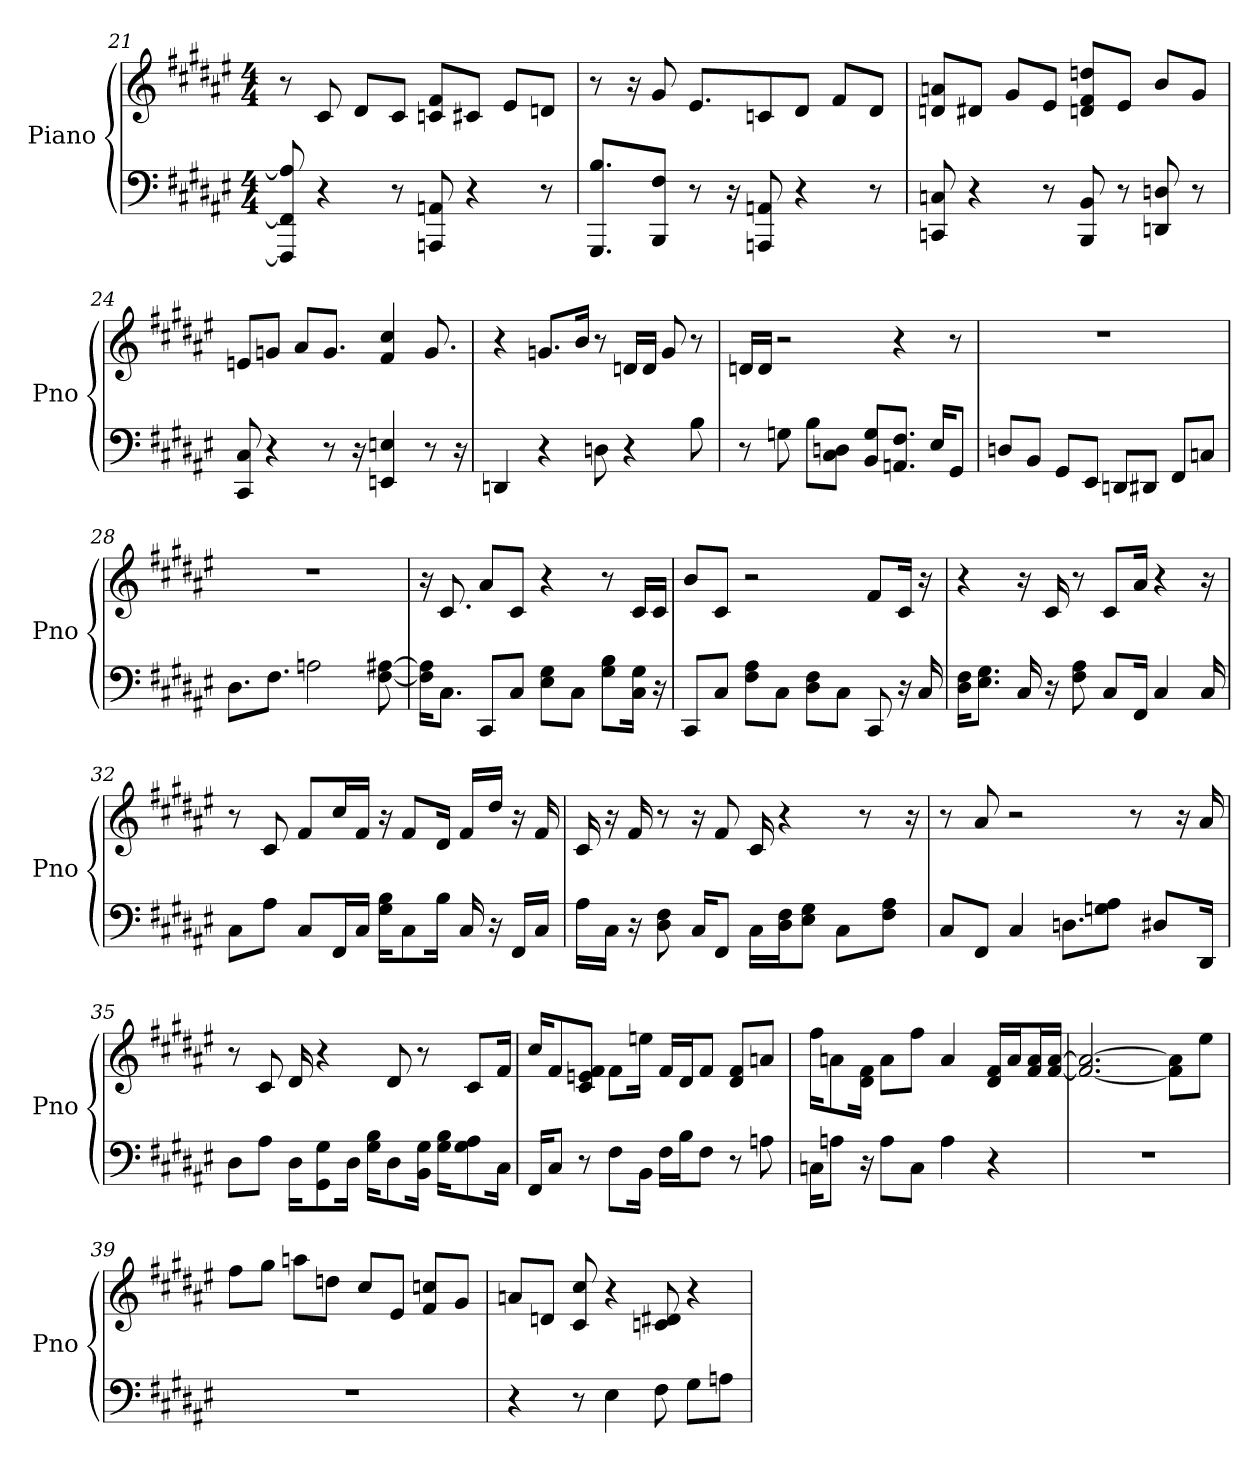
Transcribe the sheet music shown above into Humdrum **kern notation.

**kern	**kern
*part1	*part1
*staff2	*staff1
*I"Piano	*
*I'Pno	*
*clefF4	*clefG2
*k[f#c#g#d#a#e#]	*k[f#c#g#d#a#e#]
*F#:	*F#:
*M4/4	*M4/4
=21	=21
8A] 8FF#] 8FFF#]	8r
4r	8c#
.	8d#/L
8r	8c#/J
8AAA 8AA	8c/ 8f#/L
4r	8c#/J
.	8e#/L
8r	8d/J
=22	=22
8.GGG#/ 8.B/L	8r
.	16r
8BBB/ 8F#/J	8g#
8r	8.e#/L
16r	.
8AAA 8AA	8c/
4r	8d#/J
.	8f#/L
8r	8d#/J
=23	=23
8C 8CC	8a/ 8d/L
4r	8d#/J
.	8g#/L
8r	8e#/J
8BBB 8BB	8f#/ 8dd/ 8d/L
8r	8e#/J
8DD 8D	8b/L
8r	8g#/J
=24	=24
8C# 8CC#	8e/L
4r	8g/J
.	8a#/L
8r	8.g/J
16r	.
4EE 4E	4cc# 4f#
8r	8.g
16r	.
=25	=25
4DD	4r
4r	8.g/L
.	16b/Jk
8D	8r
4r	16d/LL
.	16d/JJ
.	8g
8B	8r
=26	=26
8r	16d/LL
.	16d/JJ
8G	2r
8B\L	.
8C#\ 8D\J	.
8BB/ 8G/L	.
8.F#/ 8.AA/J	4r
16E#/KL	.
8GG#/J	8r
=27	=27
8D/L	1r
8BB/J	.
8GG#/L	.
8EE#/J	.
8DD/L	.
8DD#/J	.
8FF#/L	.
8C/J	.
=28	=28
8.D#\L	1r
8.F#\J	.
2A	.
[8F# [8A#	.
=29	=29
16F#]\ 16A#]\KL	16r
8.C#\J	8.c#
8CC#/L	8a#/L
8C#/J	8c#/J
8G#\ 8E#\L	4r
8C#\J	.
8G#\ 8B\L	8r
16C#\ 16G#\Jk	16c#/LL
16r	16c#/JJ
=30	=30
8CC#/L	8b/L
8C#/J	8c#/J
8F#\ 8A#\L	2r
8C#\J	.
8F#\ 8D#\L	.
8C#\J	.
8CC#	8f#/L
16r	16c#/Jk
16C#	16r
=31	=31
16F#\ 16D#\KL	4r
8.E#\ 8.G#\J	.
16C#	16r
16r	16c#
8F# 8A#	8r
8C#/L	8c#/L
16FF#/Jk	16a#/Jk
4C#	4r
16C#	16r
=32	=32
8C#\L	8r
8A#\J	8c#
8C#/L	8f#/L
16FF#/L	16cc#/L
16C#/JJ	16f#/JJ
16B\ 16G#\KL	16r
8C#\	8f#/L
16B\Jk	16d#/Jk
16C#	16f#/LL
16r	16dd#/JJ
16FF#/LL	16r
16C#/JJ	16f#
=33	=33
16A#\LL	16c#
16C#\JJ	16r
16r	16f#
8D# 8F#	8r
16C#/KL	16r
8FF#/J	8f#
16C#\LL	16c#
16D#\ 16F#\J	4r
8E#\ 8G#\J	.
8C#\L	.
.	8r
8A#\ 8F#\J	.
.	16r
=34	=34
8C#/L	8r
8FF#/J	8a#
4C#	2r
8.D\L	.
8G\ 8A#\J	.
.	8r
8D#/L	.
.	16r
16DD#/Jk	16a#
=35	=35
8D#\L	8r
8A#\J	8c#
16D#\KL	16d#
8G#\ 8GG#\	4r
16D#\Jk	.
16B\ 16G#\KL	.
8D#\	8d#
16G#\ 16BB\Jk	8r
16B\ 16G#\KL	.
8G#\ 8A#\	8c#/L
16C#\Jk	16f#/Jk
=36	=36
16FF#/KL	16cc#/KL
8C#/J	8f#/
8r	8e/ 8f#/ 8c#/J
8F#\L	8f#\L
16BB\Jk	16ee\Jk
16F#\LL	16f#/LL
16B\J	16d#/J
8F#\J	8f#/J
8r	8f#/ 8d#/L
8A	8a/J
=37	=37
16C\KL	16ff#\KL
8A\J	8a\
16r	16d#\ 16f#\Jk
8A\L	8a\L
8C\J	8ff#\J
4A	4a
4r	16f#/ 16d#/LL
.	16a/J
.	16f#/ 16a/L
.	[16f#/ [16a/JJ
=38	=38
1r	2.f#_ 2.a_
.	8f#]\ 8a]\L
.	8ee#\J
=39	=39
1r	8ff#\L
.	8gg#\J
.	8aa\L
.	8dd\J
.	8cc#/L
.	8e#/J
.	8cc/ 8f#/L
.	8g#/J
=40	=40
4r	8a/L
.	8d/J
8r	8cc# 8c#
4E#	4r
8F#	8c 8d#
8G#\L	4r
8A\J	.
=	=
*-	*-
